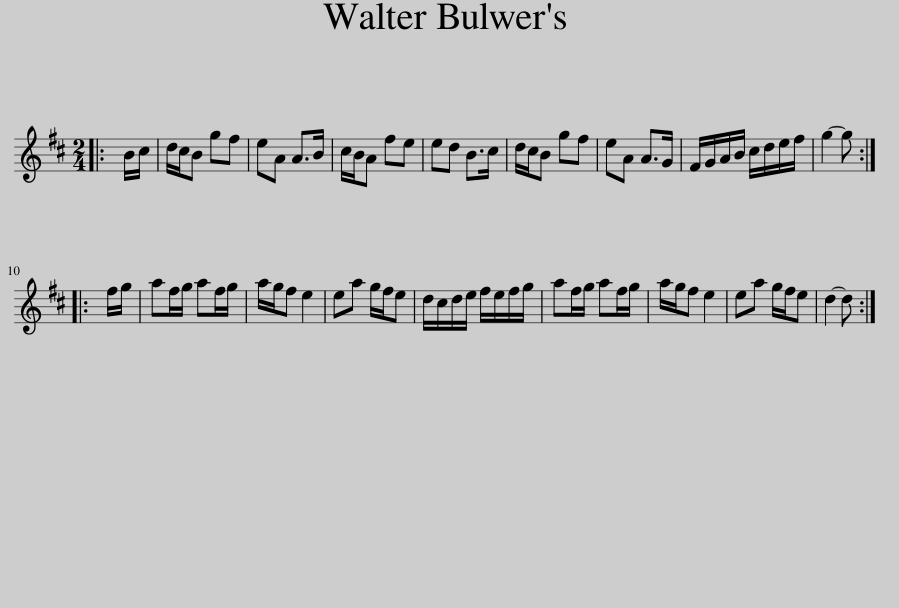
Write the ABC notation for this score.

X:1
L:1/8
M:2/4
I:linebreak $
K:D
V:1 treble
V:1
|: B/c/ | d/c/B gf | eA A>B | c/B/A fe | ed B>c | %5
 d/c/B gf | eA A>G | F/G/A/B/ c/d/e/f/ | g2- g ::$ f/g/ | %10
 af/g/ af/g/ | a/g/f e2 | ea g/f/e | d/c/d/e/ f/e/f/g/ | af/g/ af/g/ | %15
 a/g/f e2 | ea g/f/e | d2- d :| %18
